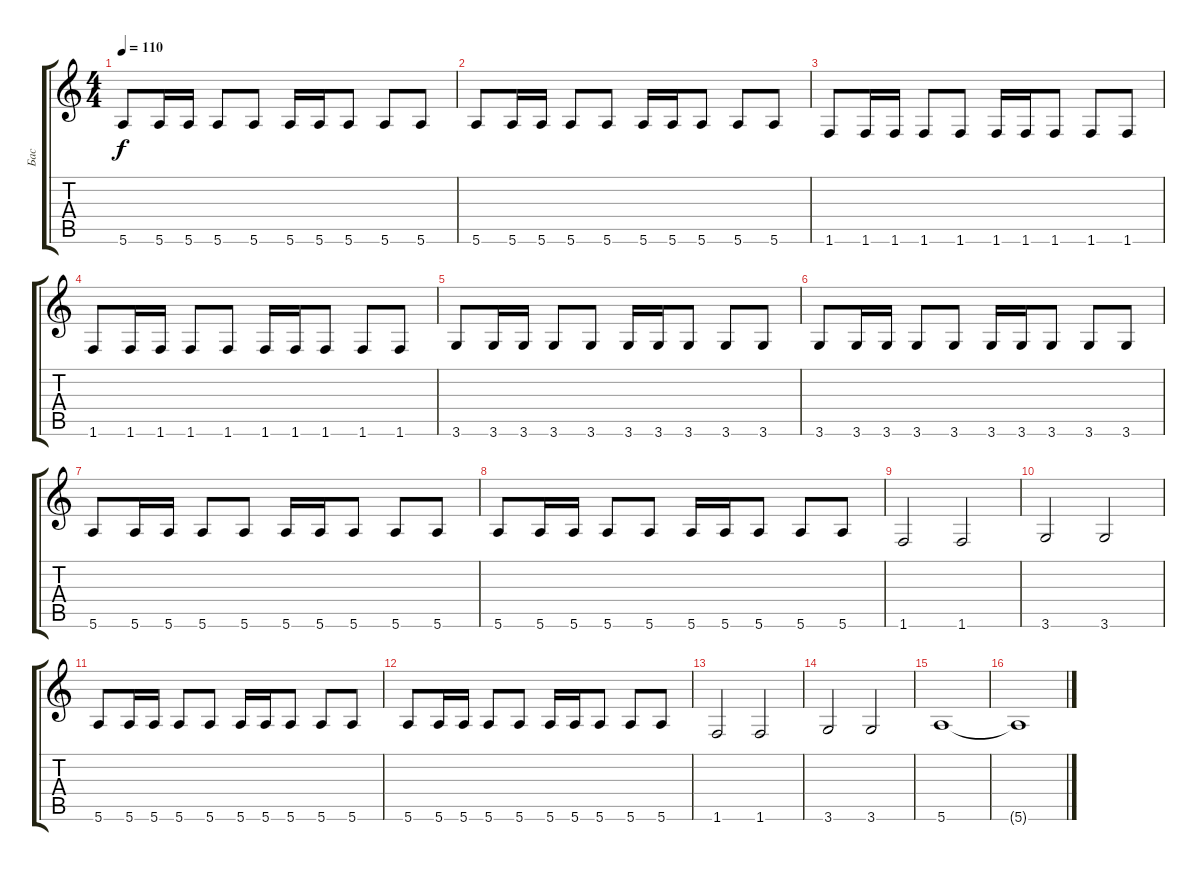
\track ("Бас" "Бас") {instrument electricbassfinger}
\staff {score tabs}
\tuning (E4 B3 G3 D3 A2 E2) {hide}
\ts (4 4)
\tempo 110
\clef g2
\ks c
5.6.8{dy f} 5.6.16 5.6.16 5.6.8 5.6.8 5.6.16 5.6.16 5.6.8 5.6.8 5.6.8 |
5.6.8 5.6.16 5.6.16 5.6.8 5.6.8 5.6.16 5.6.16 5.6.8 5.6.8 5.6.8 |
1.6.8 1.6.16 1.6.16 1.6.8 1.6.8 1.6.16 1.6.16 1.6.8 1.6.8 1.6.8 |
1.6.8 1.6.16 1.6.16 1.6.8 1.6.8 1.6.16 1.6.16 1.6.8 1.6.8 1.6.8 |
3.6.8 3.6.16 3.6.16 3.6.8 3.6.8 3.6.16 3.6.16 3.6.8 3.6.8 3.6.8 |
3.6.8 3.6.16 3.6.16 3.6.8 3.6.8 3.6.16 3.6.16 3.6.8 3.6.8 3.6.8 |
5.6.8 5.6.16 5.6.16 5.6.8 5.6.8 5.6.16 5.6.16 5.6.8 5.6.8 5.6.8 |
5.6.8 5.6.16 5.6.16 5.6.8 5.6.8 5.6.16 5.6.16 5.6.8 5.6.8 5.6.8 |
1.6.2 1.6.2 |
3.6.2 3.6.2 |
5.6.8 5.6.16 5.6.16 5.6.8 5.6.8 5.6.16 5.6.16 5.6.8 5.6.8 5.6.8 |
5.6.8 5.6.16 5.6.16 5.6.8 5.6.8 5.6.16 5.6.16 5.6.8 5.6.8 5.6.8 |
1.6.2 1.6.2 |
3.6.2 3.6.2 |
5.6.1 |
5.6{t}.1
